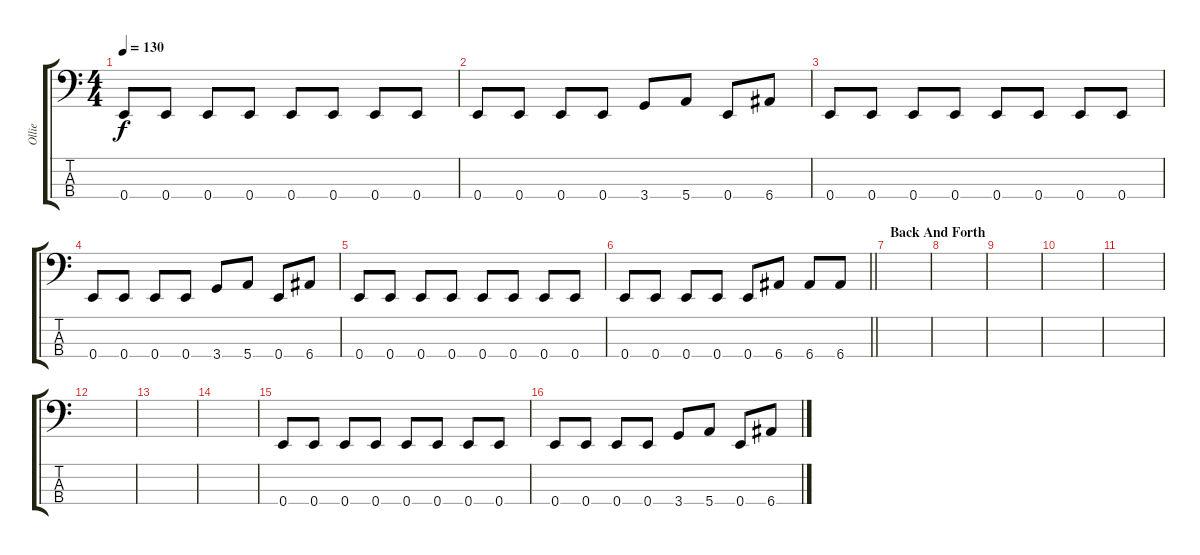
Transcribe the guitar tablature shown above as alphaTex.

\track ("Ollie" "Ollie") {instrument electricbassfinger}
\staff {score tabs}
\tuning (G2 D2 A1 E1) {hide}
\ts (4 4)
\tempo 130
\clef f4
\ks c
0.4.8{dy f} 0.4.8 0.4.8 0.4.8 0.4.8 0.4.8 0.4.8 0.4.8 |
0.4.8 0.4.8 0.4.8 0.4.8 3.4.8 5.4.8 0.4.8 6.4.8 |
0.4.8 0.4.8 0.4.8 0.4.8 0.4.8 0.4.8 0.4.8 0.4.8 |
0.4.8 0.4.8 0.4.8 0.4.8 3.4.8 5.4.8 0.4.8 6.4.8 |
0.4.8 0.4.8 0.4.8 0.4.8 0.4.8 0.4.8 0.4.8 0.4.8 |
\barLineRight lightlight
0.4.8 0.4.8 0.4.8 0.4.8 0.4.8 6.4.8 6.4.8 6.4.8 |
\section ("" "Back And Forth")
|
|
|
|
|
|
|
|
0.4.8 0.4.8 0.4.8 0.4.8 0.4.8 0.4.8 0.4.8 0.4.8 |
0.4.8 0.4.8 0.4.8 0.4.8 3.4.8 5.4.8 0.4.8 6.4.8
